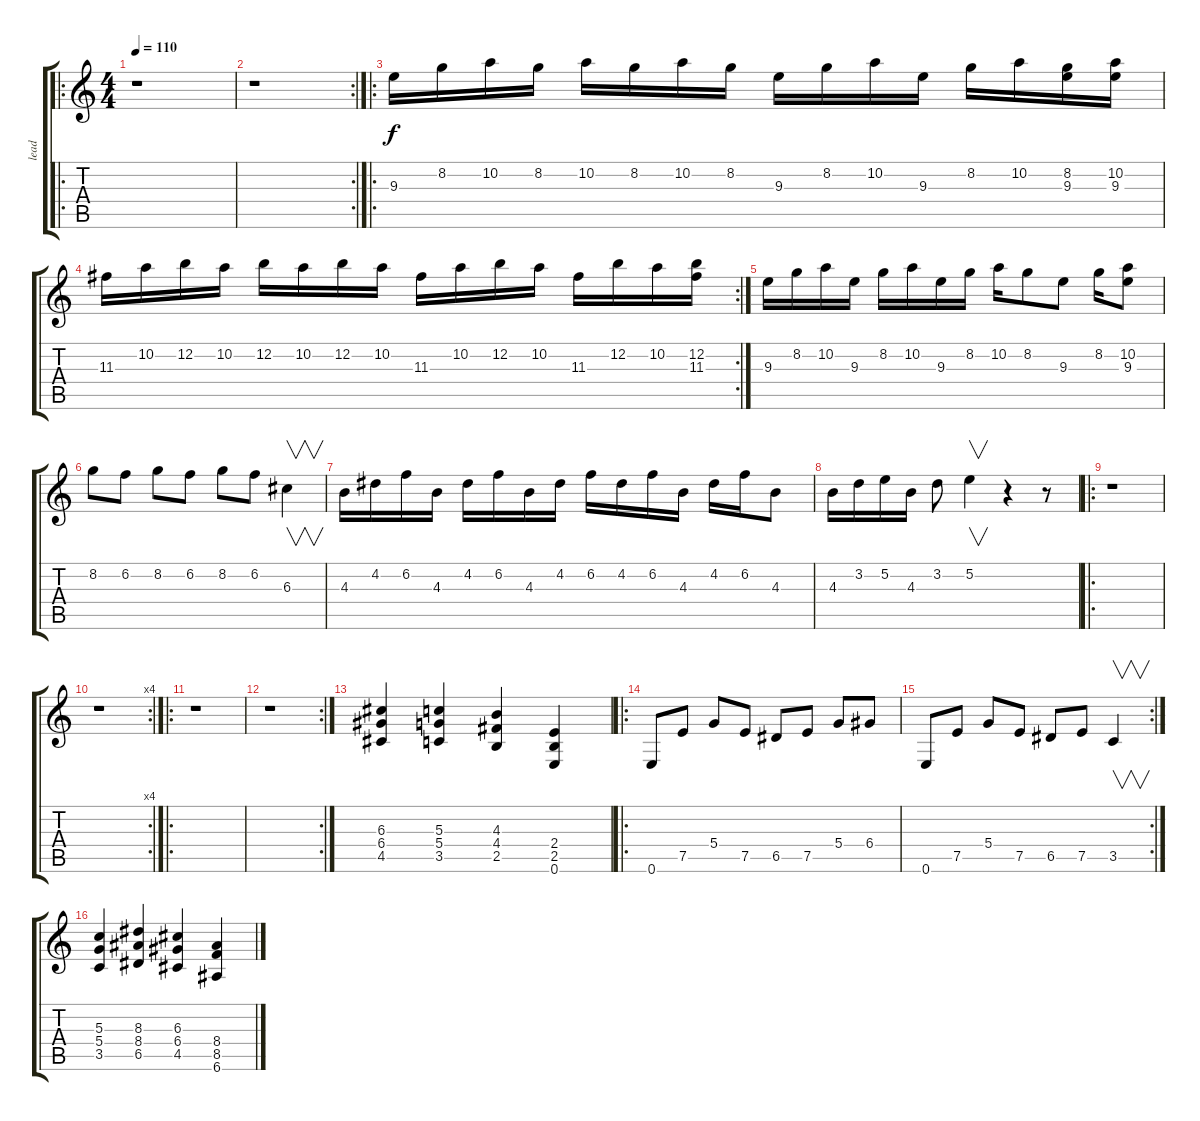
\track ("lead" "lead") {instrument overdrivenguitar}
\staff {score tabs}
\tuning (E4 B3 G3 D3 A2 E2) {hide}
\ro
\ts (4 4)
\tempo 110
\clef g2
\ks c
r.1{dy f instrument overdrivenguitar} |
\rc 2
r.1 |
\ro
9.3.16 8.2.16 10.2.16 8.2.16 10.2.16 8.2.16 10.2.16 8.2.16 9.3.16 8.2.16 10.2.16 9.3.16 8.2.16 10.2.16 (8.2 9.3).16 (10.2 9.3).16 |
\rc 2
11.3.16 10.2.16 12.2.16 10.2.16 12.2.16 10.2.16 12.2.16 10.2.16 11.3.16 10.2.16 12.2.16 10.2.16 11.3.16 12.2.16 10.2.16 (12.2 11.3).16 |
9.3.16 8.2.16 10.2.16 9.3.16 8.2.16 10.2.16 9.3.16 8.2.16 10.2.16 8.2.8 9.3.8 8.2.16 (10.2 9.3).8 |
8.2.8 6.2.8 8.2.8 6.2.8 8.2.8 6.2.8 6.3.4{v} |
4.3.16 4.2.16 6.2.16 4.3.16 4.2.16 6.2.16 4.3.16 4.2.16 6.2.16 4.2.16 6.2.16 4.3.16 4.2.16 6.2.16 4.3.8 |
4.3.16 3.2.16 5.2.16 4.3.16 3.2.8 5.2.4{v} r.4 r.8 |
\ro
r.1 |
\rc 4
r.1 |
\ro
r.1 |
\rc 2
r.1 |
(6.3 6.4 4.5).4 (5.3 5.4 3.5).4 (4.3 4.4 2.5).4 (2.4 2.5 0.6).4 |
\ro
0.6.8 7.5.8 5.4.8 7.5.8 6.5.8 7.5.8 5.4.8 6.4.8 |
\rc 2
0.6.8 7.5.8 5.4.8 7.5.8 6.5.8 7.5.8 3.5.4{v} |
(5.3 5.4 3.5).4 (8.3 8.4 6.5).4 (6.3 6.4 4.5).4 (8.4 8.5 6.6).4
